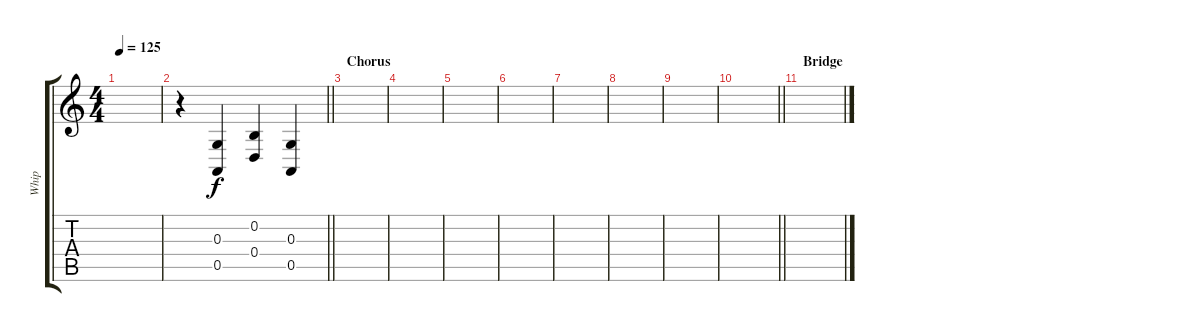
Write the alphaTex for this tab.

\track ("Whip" "Whip") {instrument synthdrum}
\staff {score tabs}
\tuning (E4 B3 G3 D3 A2 E2) {hide}
\ts (4 4)
\tempo 125
\clef g2
\ks c
|
\barLineRight lightlight
r.4 (0.3 0.5).4 (0.2 0.4).4 (0.3 0.5).4 |
\section ("" "Chorus")
|
|
|
|
|
|
|
\barLineRight lightlight
|
\section ("" "Bridge")
